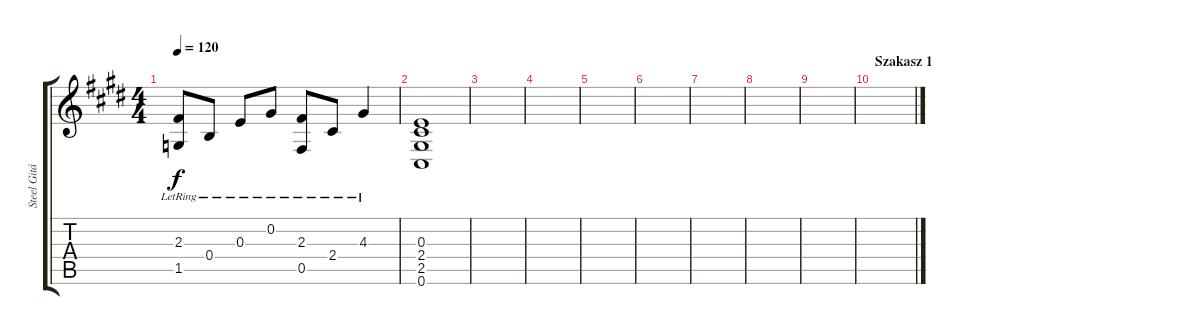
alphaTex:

\track ("Steel Gitár Ritm" "Steel Gitá") {instrument acousticguitarsteel}
\staff {score tabs}
\tuning (Db4 Ab3 E3 B2 Gb2 Db2) {hide}
\ts (4 4)
\tempo 120
\clef g2
\ks c#minor
(2.3{lr} 1.5{lr}).8{dy f} 0.4{lr}.8 0.3{lr}.8 0.2{lr}.8 (2.3{lr} 0.5{lr}).8 2.4{lr}.8 4.3{lr}.4 |
(0.3 2.4 2.5 0.6).1 |
|
|
|
|
|
|
|
\section ("" "Szakasz 1")
